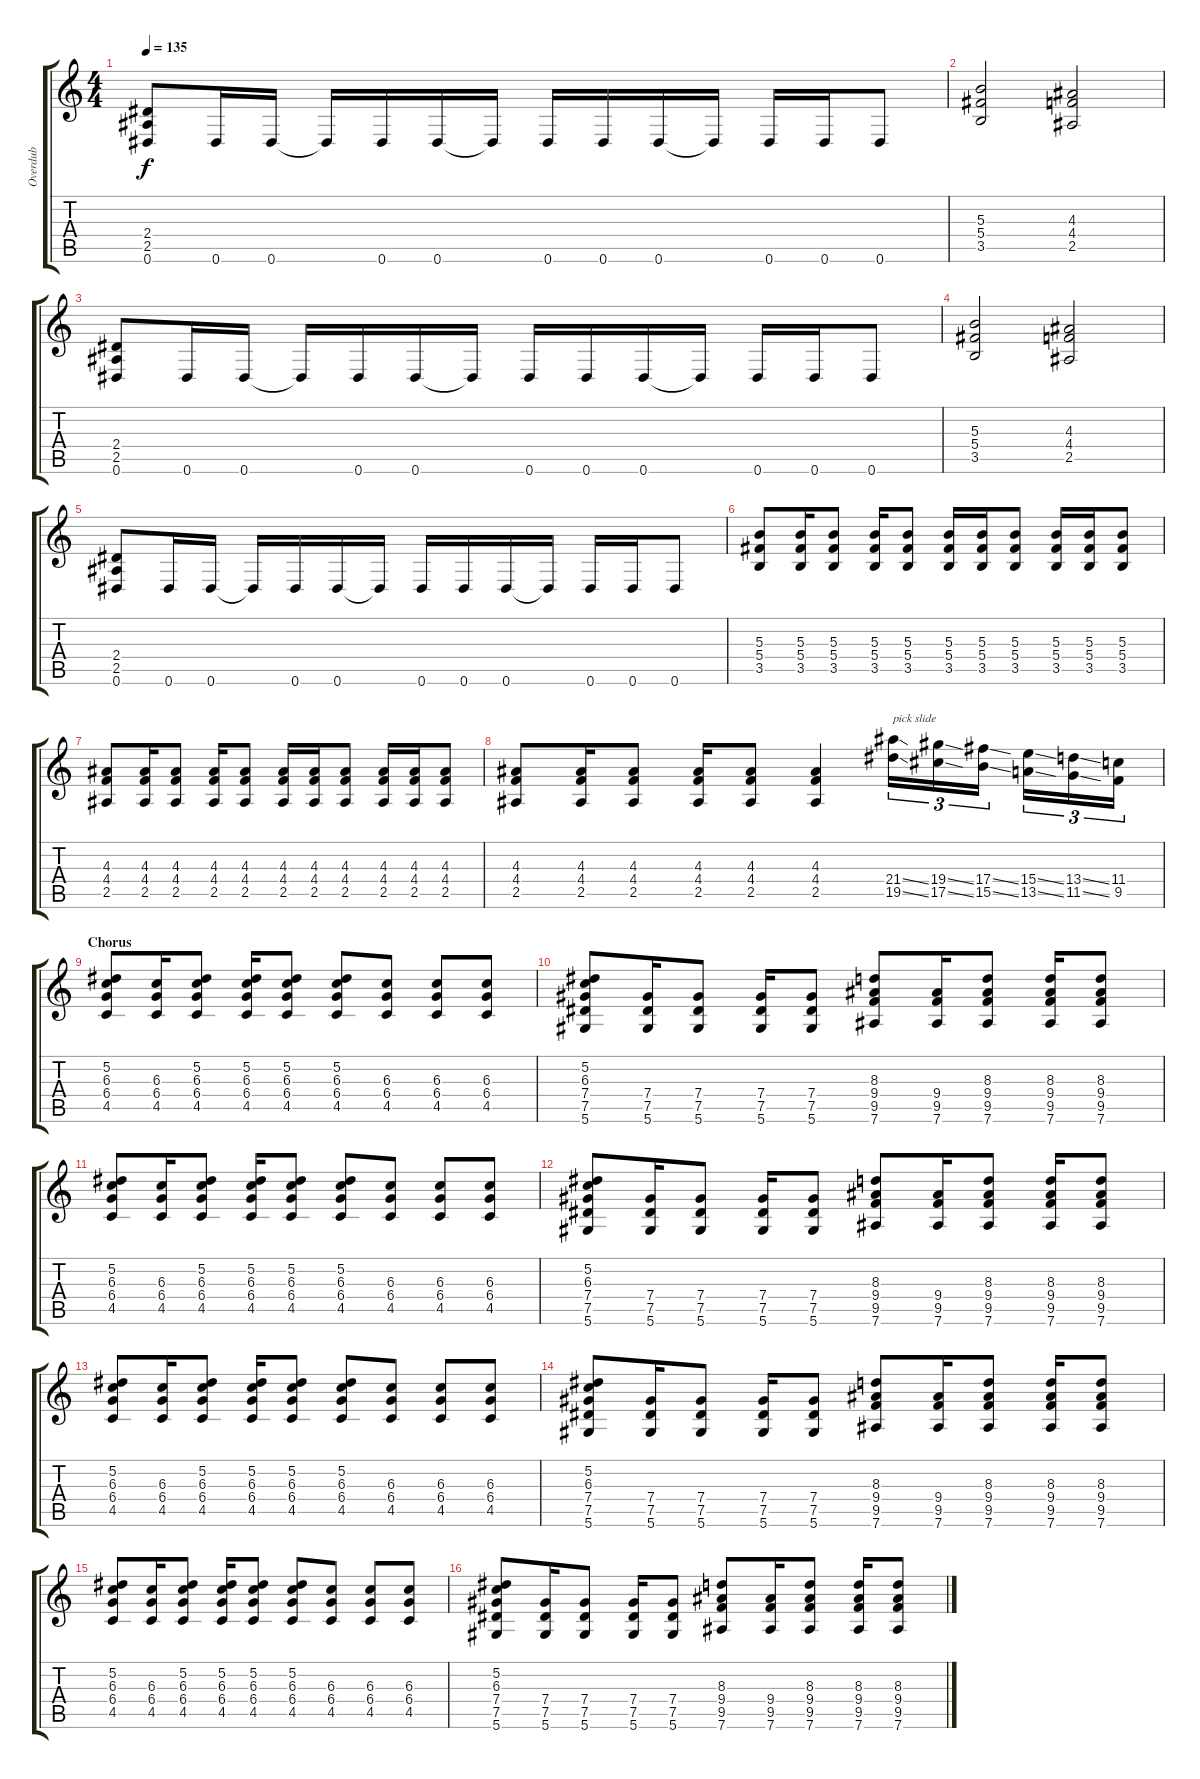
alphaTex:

\track ("Overdub" "Overdub") {instrument overdrivenguitar}
\staff {score tabs}
\tuning (Eb4 Bb3 Gb3 Db3 Ab2 Eb2) {hide}
\ts (4 4)
\tempo 135
\clef g2
\ks c
(2.4 2.5 0.6).8{dy f} 0.6.16 0.6.16 0.6{t}.16 0.6.16 0.6.16 0.6{t}.16 0.6.16 0.6.16 0.6.16 0.6{t}.16 0.6.16 0.6.16 0.6.8 |
(5.3 5.4 3.5).2 (4.3 4.4 2.5).2 |
(2.4 2.5 0.6).8 0.6.16 0.6.16 0.6{t}.16 0.6.16 0.6.16 0.6{t}.16 0.6.16 0.6.16 0.6.16 0.6{t}.16 0.6.16 0.6.16 0.6.8 |
(5.3 5.4 3.5).2 (4.3 4.4 2.5).2 |
(2.4 2.5 0.6).8 0.6.16 0.6.16 0.6{t}.16 0.6.16 0.6.16 0.6{t}.16 0.6.16 0.6.16 0.6.16 0.6{t}.16 0.6.16 0.6.16 0.6.8 |
(5.3 5.4 3.5).8 (5.3 5.4 3.5).16 (5.3 5.4 3.5).8 (5.3 5.4 3.5).16 (5.3 5.4 3.5).8 (5.3 5.4 3.5).16 (5.3 5.4 3.5).16 (5.3 5.4 3.5).8 (5.3 5.4 3.5).16 (5.3 5.4 3.5).16 (5.3 5.4 3.5).8 |
(4.3 4.4 2.5).8 (4.3 4.4 2.5).16 (4.3 4.4 2.5).8 (4.3 4.4 2.5).16 (4.3 4.4 2.5).8 (4.3 4.4 2.5).16 (4.3 4.4 2.5).16 (4.3 4.4 2.5).8 (4.3 4.4 2.5).16 (4.3 4.4 2.5).16 (4.3 4.4 2.5).8 |
(4.3 4.4 2.5).8 (4.3 4.4 2.5).16 (4.3 4.4 2.5).8 (4.3 4.4 2.5).16 (4.3 4.4 2.5).8 (4.3 4.4 2.5).4 (21.4{ss} 19.5{ss}).16{tu (3 2) txt "pick slide"} (19.4{ss} 17.5{ss}).16{tu (3 2)} (17.4{ss} 15.5{ss}).16{tu (3 2)} (15.4{ss} 13.5{ss}).16{tu (3 2)} (13.4{ss} 11.5{ss}).16{tu (3 2)} (11.4 9.5).16{tu (3 2)} |
\section ("" "Chorus")
(5.2 6.3 6.4 4.5).8 (6.3 6.4 4.5).16 (5.2 6.3 6.4 4.5).8 (5.2 6.3 6.4 4.5).16 (5.2 6.3 6.4 4.5).8 (5.2 6.3 6.4 4.5).8 (6.3 6.4 4.5).8 (6.3 6.4 4.5).8 (6.3 6.4 4.5).8 |
(5.2 6.3 7.4 7.5 5.6).8 (7.4 7.5 5.6).16 (7.4 7.5 5.6).8 (7.4 7.5 5.6).16 (7.4 7.5 5.6).8 (8.3 9.4 9.5 7.6).8 (9.4 9.5 7.6).16 (8.3 9.4 9.5 7.6).8 (8.3 9.4 9.5 7.6).16 (8.3 9.4 9.5 7.6).8 |
(5.2 6.3 6.4 4.5).8 (6.3 6.4 4.5).16 (5.2 6.3 6.4 4.5).8 (5.2 6.3 6.4 4.5).16 (5.2 6.3 6.4 4.5).8 (5.2 6.3 6.4 4.5).8 (6.3 6.4 4.5).8 (6.3 6.4 4.5).8 (6.3 6.4 4.5).8 |
(5.2 6.3 7.4 7.5 5.6).8 (7.4 7.5 5.6).16 (7.4 7.5 5.6).8 (7.4 7.5 5.6).16 (7.4 7.5 5.6).8 (8.3 9.4 9.5 7.6).8 (9.4 9.5 7.6).16 (8.3 9.4 9.5 7.6).8 (8.3 9.4 9.5 7.6).16 (8.3 9.4 9.5 7.6).8 |
(5.2 6.3 6.4 4.5).8 (6.3 6.4 4.5).16 (5.2 6.3 6.4 4.5).8 (5.2 6.3 6.4 4.5).16 (5.2 6.3 6.4 4.5).8 (5.2 6.3 6.4 4.5).8 (6.3 6.4 4.5).8 (6.3 6.4 4.5).8 (6.3 6.4 4.5).8 |
(5.2 6.3 7.4 7.5 5.6).8 (7.4 7.5 5.6).16 (7.4 7.5 5.6).8 (7.4 7.5 5.6).16 (7.4 7.5 5.6).8 (8.3 9.4 9.5 7.6).8 (9.4 9.5 7.6).16 (8.3 9.4 9.5 7.6).8 (8.3 9.4 9.5 7.6).16 (8.3 9.4 9.5 7.6).8 |
(5.2 6.3 6.4 4.5).8 (6.3 6.4 4.5).16 (5.2 6.3 6.4 4.5).8 (5.2 6.3 6.4 4.5).16 (5.2 6.3 6.4 4.5).8 (5.2 6.3 6.4 4.5).8 (6.3 6.4 4.5).8 (6.3 6.4 4.5).8 (6.3 6.4 4.5).8 |
(5.2 6.3 7.4 7.5 5.6).8 (7.4 7.5 5.6).16 (7.4 7.5 5.6).8 (7.4 7.5 5.6).16 (7.4 7.5 5.6).8 (8.3 9.4 9.5 7.6).8 (9.4 9.5 7.6).16 (8.3 9.4 9.5 7.6).8 (8.3 9.4 9.5 7.6).16 (8.3 9.4 9.5 7.6).8
